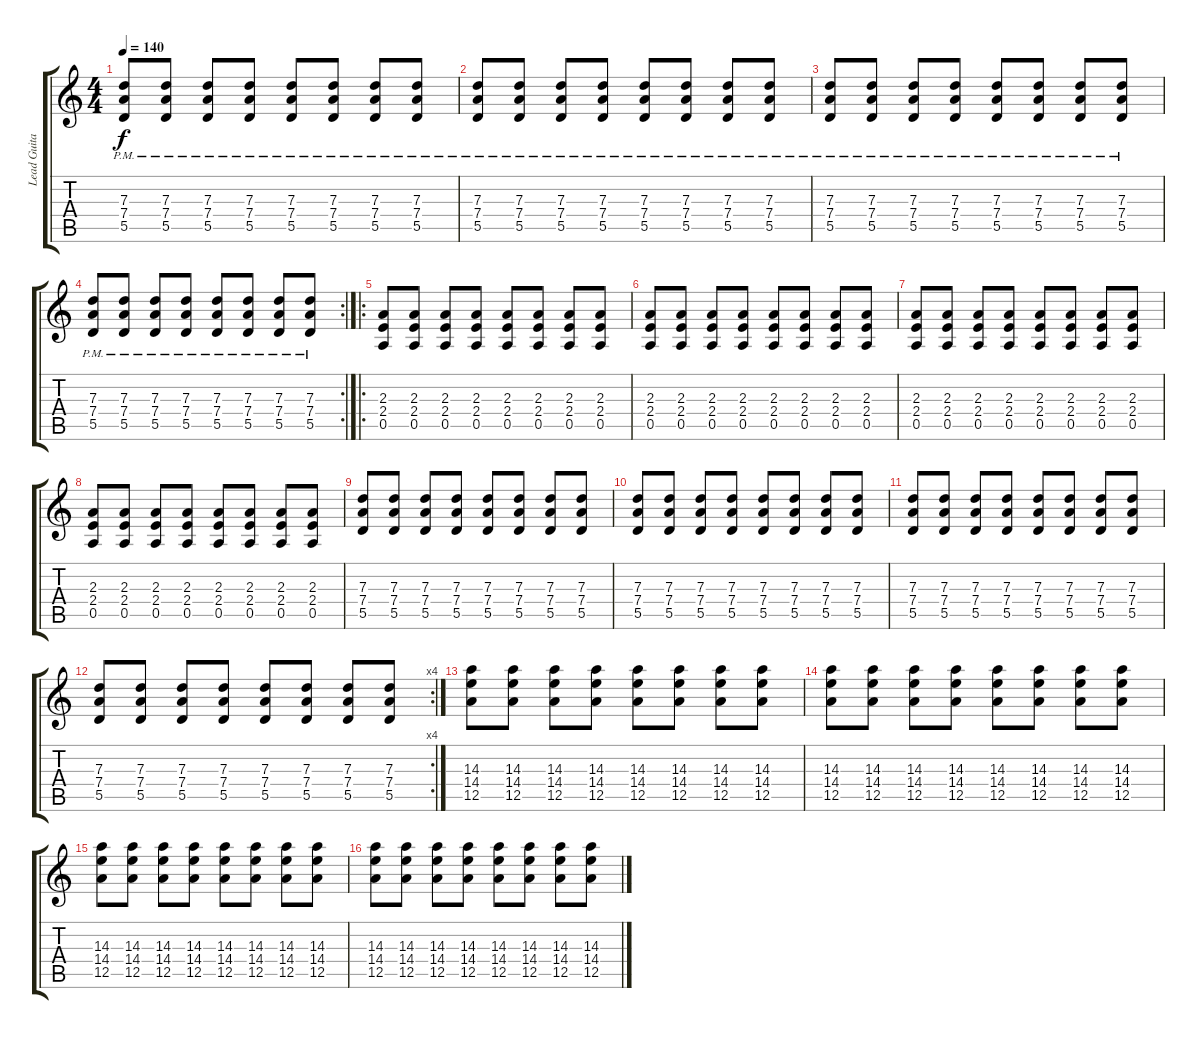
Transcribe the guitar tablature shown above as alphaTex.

\track ("Lead Guitar" "Lead Guita") {instrument overdrivenguitar}
\staff {score tabs}
\tuning (E4 B3 G3 D3 A2 E2) {hide}
\ts (4 4)
\tempo 140
\clef g2
\ks c
(7.3{pm} 7.4{pm} 5.5{pm}).8{dy f} (7.3{pm} 7.4{pm} 5.5{pm}).8 (7.3{pm} 7.4{pm} 5.5{pm}).8 (7.3{pm} 7.4{pm} 5.5{pm}).8 (7.3{pm} 7.4{pm} 5.5{pm}).8 (7.3{pm} 7.4{pm} 5.5{pm}).8 (7.3{pm} 7.4{pm} 5.5{pm}).8 (7.3{pm} 7.4{pm} 5.5{pm}).8 |
(7.3{pm} 7.4{pm} 5.5{pm}).8 (7.3{pm} 7.4{pm} 5.5{pm}).8 (7.3{pm} 7.4{pm} 5.5{pm}).8 (7.3{pm} 7.4{pm} 5.5{pm}).8 (7.3{pm} 7.4{pm} 5.5{pm}).8 (7.3{pm} 7.4{pm} 5.5{pm}).8 (7.3{pm} 7.4{pm} 5.5{pm}).8 (7.3{pm} 7.4{pm} 5.5{pm}).8 |
(7.3{pm} 7.4{pm} 5.5{pm}).8 (7.3{pm} 7.4{pm} 5.5{pm}).8 (7.3{pm} 7.4{pm} 5.5{pm}).8 (7.3{pm} 7.4{pm} 5.5{pm}).8 (7.3{pm} 7.4{pm} 5.5{pm}).8 (7.3{pm} 7.4{pm} 5.5{pm}).8 (7.3{pm} 7.4{pm} 5.5{pm}).8 (7.3{pm} 7.4{pm} 5.5{pm}).8 |
\rc 2
(7.3{pm} 7.4{pm} 5.5{pm}).8 (7.3{pm} 7.4{pm} 5.5{pm}).8 (7.3{pm} 7.4{pm} 5.5{pm}).8 (7.3{pm} 7.4{pm} 5.5{pm}).8 (7.3{pm} 7.4{pm} 5.5{pm}).8 (7.3{pm} 7.4{pm} 5.5{pm}).8 (7.3{pm} 7.4{pm} 5.5{pm}).8 (7.3{pm} 7.4{pm} 5.5{pm}).8 |
\ro
(2.3 2.4 0.5).8 (2.3 2.4 0.5).8 (2.3 2.4 0.5).8 (2.3 2.4 0.5).8 (2.3 2.4 0.5).8 (2.3 2.4 0.5).8 (2.3 2.4 0.5).8 (2.3 2.4 0.5).8 |
(2.3 2.4 0.5).8 (2.3 2.4 0.5).8 (2.3 2.4 0.5).8 (2.3 2.4 0.5).8 (2.3 2.4 0.5).8 (2.3 2.4 0.5).8 (2.3 2.4 0.5).8 (2.3 2.4 0.5).8 |
(2.3 2.4 0.5).8 (2.3 2.4 0.5).8 (2.3 2.4 0.5).8 (2.3 2.4 0.5).8 (2.3 2.4 0.5).8 (2.3 2.4 0.5).8 (2.3 2.4 0.5).8 (2.3 2.4 0.5).8 |
(2.3 2.4 0.5).8 (2.3 2.4 0.5).8 (2.3 2.4 0.5).8 (2.3 2.4 0.5).8 (2.3 2.4 0.5).8 (2.3 2.4 0.5).8 (2.3 2.4 0.5).8 (2.3 2.4 0.5).8 |
(7.3 7.4 5.5).8 (7.3 7.4 5.5).8 (7.3 7.4 5.5).8 (7.3 7.4 5.5).8 (7.3 7.4 5.5).8 (7.3 7.4 5.5).8 (7.3 7.4 5.5).8 (7.3 7.4 5.5).8 |
(7.3 7.4 5.5).8 (7.3 7.4 5.5).8 (7.3 7.4 5.5).8 (7.3 7.4 5.5).8 (7.3 7.4 5.5).8 (7.3 7.4 5.5).8 (7.3 7.4 5.5).8 (7.3 7.4 5.5).8 |
(7.3 7.4 5.5).8 (7.3 7.4 5.5).8 (7.3 7.4 5.5).8 (7.3 7.4 5.5).8 (7.3 7.4 5.5).8 (7.3 7.4 5.5).8 (7.3 7.4 5.5).8 (7.3 7.4 5.5).8 |
\rc 4
(7.3 7.4 5.5).8 (7.3 7.4 5.5).8 (7.3 7.4 5.5).8 (7.3 7.4 5.5).8 (7.3 7.4 5.5).8 (7.3 7.4 5.5).8 (7.3 7.4 5.5).8 (7.3 7.4 5.5).8 |
(14.3 14.4 12.5).8 (14.3 14.4 12.5).8 (14.3 14.4 12.5).8 (14.3 14.4 12.5).8 (14.3 14.4 12.5).8 (14.3 14.4 12.5).8 (14.3 14.4 12.5).8 (14.3 14.4 12.5).8 |
(14.3 14.4 12.5).8 (14.3 14.4 12.5).8 (14.3 14.4 12.5).8 (14.3 14.4 12.5).8 (14.3 14.4 12.5).8 (14.3 14.4 12.5).8 (14.3 14.4 12.5).8 (14.3 14.4 12.5).8 |
(14.3 14.4 12.5).8 (14.3 14.4 12.5).8 (14.3 14.4 12.5).8 (14.3 14.4 12.5).8 (14.3 14.4 12.5).8 (14.3 14.4 12.5).8 (14.3 14.4 12.5).8 (14.3 14.4 12.5).8 |
(14.3 14.4 12.5).8 (14.3 14.4 12.5).8 (14.3 14.4 12.5).8 (14.3 14.4 12.5).8 (14.3 14.4 12.5).8 (14.3 14.4 12.5).8 (14.3 14.4 12.5).8 (14.3 14.4 12.5).8
